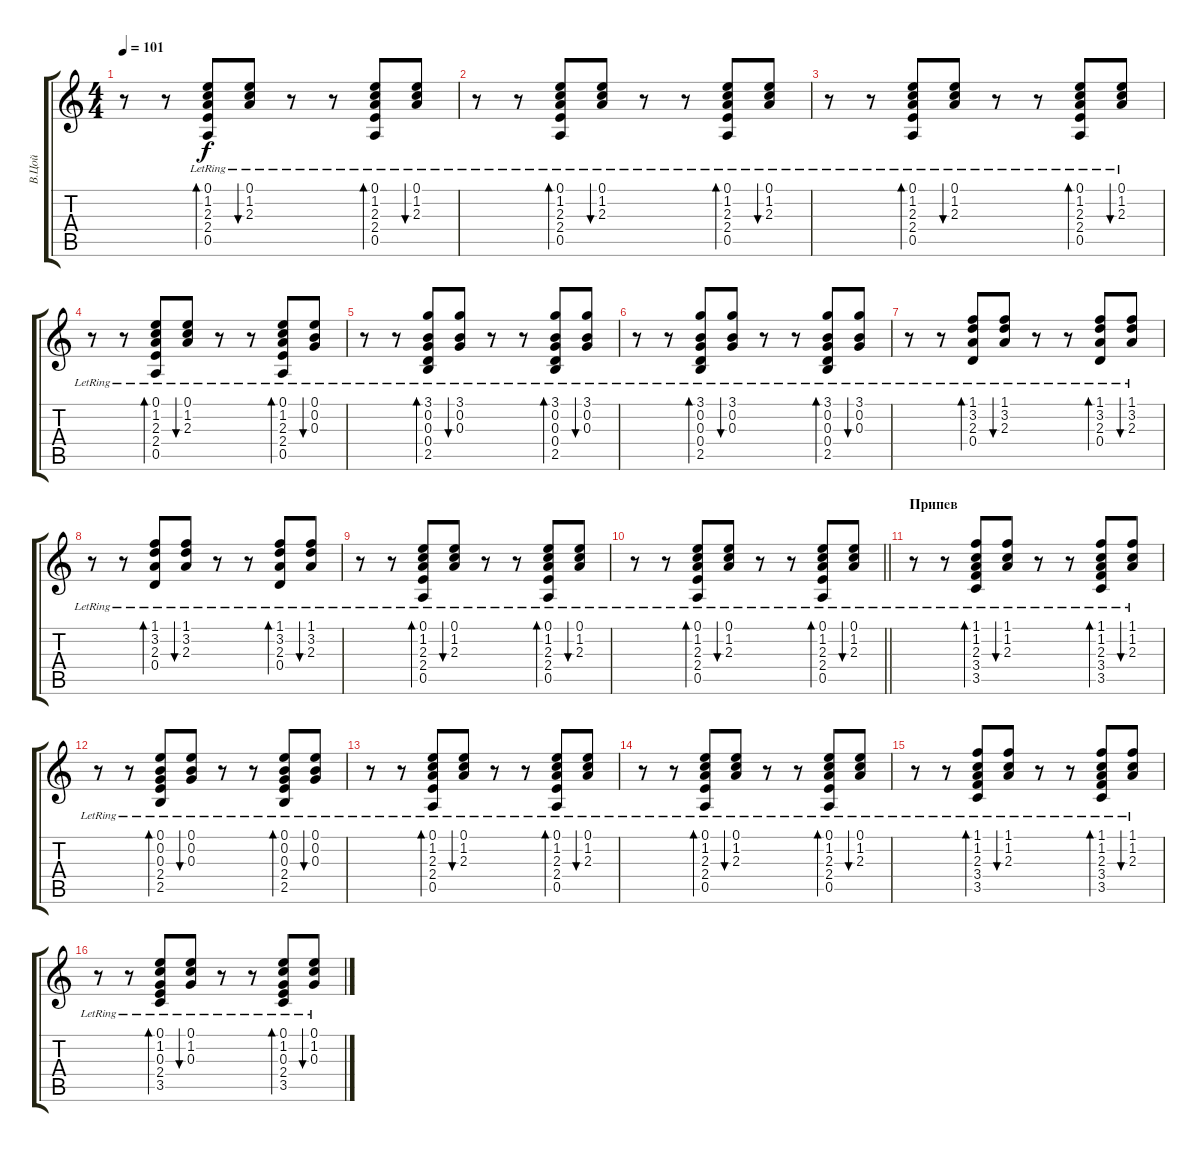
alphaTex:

\track ("В.Цой" "В.Цой") {instrument acousticguitarsteel}
\staff {score tabs}
\tuning (E4 B3 G3 D3 A2 E2) {hide}
\ts (4 4)
\tempo 101
\clef g2
\ks c
r.8{dy f} r.8 (0.1{lr} 1.2{lr} 2.3{lr} 2.4{lr} 0.5{lr}).8{bd 60} (0.1{lr} 1.2{lr} 2.3{lr}).8{bu 60} r.8 r.8 (0.1{lr} 1.2{lr} 2.3{lr} 2.4{lr} 0.5{lr}).8{bd 60} (0.1{lr} 1.2{lr} 2.3{lr}).8{bu 60} |
r.8 r.8 (0.1{lr} 1.2{lr} 2.3{lr} 2.4{lr} 0.5{lr}).8{bd 60} (0.1{lr} 1.2{lr} 2.3{lr}).8{bu 60} r.8 r.8 (0.1{lr} 1.2{lr} 2.3{lr} 2.4{lr} 0.5{lr}).8{bd 60} (0.1{lr} 1.2{lr} 2.3{lr}).8{bu 60} |
r.8 r.8 (0.1{lr} 1.2{lr} 2.3{lr} 2.4{lr} 0.5{lr}).8{bd 60} (0.1{lr} 1.2{lr} 2.3{lr}).8{bu 60} r.8 r.8 (0.1{lr} 1.2{lr} 2.3{lr} 2.4{lr} 0.5{lr}).8{bd 60} (0.1{lr} 1.2{lr} 2.3{lr}).8{bu 60} |
r.8 r.8 (0.1{lr} 1.2{lr} 2.3{lr} 2.4{lr} 0.5{lr}).8{bd 60} (0.1{lr} 1.2{lr} 2.3{lr}).8{bu 60} r.8 r.8 (0.1{lr} 1.2{lr} 2.3{lr} 2.4{lr} 0.5{lr}).8{bd 60} (0.1{lr} 0.2{lr} 0.3{lr}).8{bu 60} |
r.8 r.8 (3.1{lr} 0.2{lr} 0.3{lr} 0.4{lr} 2.5{lr}).8{bd 60} (3.1{lr} 0.2{lr} 0.3{lr}).8{bu 60} r.8 r.8 (3.1{lr} 0.2{lr} 0.3{lr} 0.4{lr} 2.5{lr}).8{bd 60} (3.1{lr} 0.2{lr} 0.3{lr}).8{bu 60} |
r.8 r.8 (3.1{lr} 0.2{lr} 0.3{lr} 0.4{lr} 2.5{lr}).8{bd 60} (3.1{lr} 0.2{lr} 0.3{lr}).8{bu 60} r.8 r.8 (3.1{lr} 0.2{lr} 0.3{lr} 0.4{lr} 2.5{lr}).8{bd 60} (3.1{lr} 0.2{lr} 0.3{lr}).8{bu 60} |
r.8 r.8 (1.1{lr} 3.2{lr} 2.3{lr} 0.4{lr}).8{bd 60} (1.1{lr} 3.2{lr} 2.3{lr}).8{bu 60} r.8 r.8 (1.1{lr} 3.2{lr} 2.3{lr} 0.4{lr}).8{bd 60} (1.1{lr} 3.2{lr} 2.3{lr}).8{bu 60} |
r.8 r.8 (1.1{lr} 3.2{lr} 2.3{lr} 0.4{lr}).8{bd 60} (1.1{lr} 3.2{lr} 2.3{lr}).8{bu 60} r.8 r.8 (1.1{lr} 3.2{lr} 2.3{lr} 0.4{lr}).8{bd 60} (1.1{lr} 3.2{lr} 2.3{lr}).8{bu 60} |
r.8 r.8 (0.1{lr} 1.2{lr} 2.3{lr} 2.4{lr} 0.5{lr}).8{bd 60} (0.1{lr} 1.2{lr} 2.3{lr}).8{bu 60} r.8 r.8 (0.1{lr} 1.2{lr} 2.3{lr} 2.4{lr} 0.5{lr}).8{bd 60} (0.1{lr} 1.2{lr} 2.3{lr}).8{bu 60} |
\barLineRight lightlight
r.8 r.8 (0.1{lr} 1.2{lr} 2.3{lr} 2.4{lr} 0.5{lr}).8{bd 60} (0.1{lr} 1.2{lr} 2.3{lr}).8{bu 60} r.8 r.8 (0.1{lr} 1.2{lr} 2.3{lr} 2.4{lr} 0.5{lr}).8{bd 60} (0.1{lr} 1.2{lr} 2.3{lr}).8{bu 60} |
\section ("" "Припев")
r.8 r.8 (1.1{lr} 1.2{lr} 2.3{lr} 3.4{lr} 3.5{lr}).8{bd 60} (1.1{lr} 1.2{lr} 2.3{lr}).8{bu 60} r.8 r.8 (1.1{lr} 1.2{lr} 2.3{lr} 3.4{lr} 3.5{lr}).8{bd 60} (1.1{lr} 1.2{lr} 2.3{lr}).8{bu 60} |
r.8 r.8 (0.1{lr} 0.2{lr} 0.3{lr} 2.4{lr} 2.5{lr}).8{bd 60} (0.1{lr} 0.2{lr} 0.3{lr}).8{bu 60} r.8 r.8 (0.1{lr} 0.2{lr} 0.3{lr} 2.4{lr} 2.5{lr}).8{bd 60} (0.1{lr} 0.2{lr} 0.3{lr}).8{bu 60} |
r.8 r.8 (0.1{lr} 1.2{lr} 2.3{lr} 2.4{lr} 0.5{lr}).8{bd 60} (0.1{lr} 1.2{lr} 2.3{lr}).8{bu 60} r.8 r.8 (0.1{lr} 1.2{lr} 2.3{lr} 2.4{lr} 0.5{lr}).8{bd 60} (0.1{lr} 1.2{lr} 2.3{lr}).8{bu 60} |
r.8 r.8 (0.1{lr} 1.2{lr} 2.3{lr} 2.4{lr} 0.5{lr}).8{bd 60} (0.1{lr} 1.2{lr} 2.3{lr}).8{bu 60} r.8 r.8 (0.1{lr} 1.2{lr} 2.3{lr} 2.4{lr} 0.5{lr}).8{bd 60} (0.1{lr} 1.2{lr} 2.3{lr}).8{bu 60} |
r.8 r.8 (1.1{lr} 1.2{lr} 2.3{lr} 3.4{lr} 3.5{lr}).8{bd 60} (1.1{lr} 1.2{lr} 2.3{lr}).8{bu 60} r.8 r.8 (1.1{lr} 1.2{lr} 2.3{lr} 3.4{lr} 3.5{lr}).8{bd 60} (1.1{lr} 1.2{lr} 2.3{lr}).8{bu 60} |
r.8 r.8 (0.1{lr} 1.2{lr} 0.3{lr} 2.4{lr} 3.5{lr}).8{bd 60} (0.1{lr} 1.2{lr} 0.3{lr}).8{bu 60} r.8 r.8 (0.1{lr} 1.2{lr} 0.3{lr} 2.4{lr} 3.5{lr}).8{bd 60} (0.1{lr} 1.2{lr} 0.3{lr}).8{bu 60}
